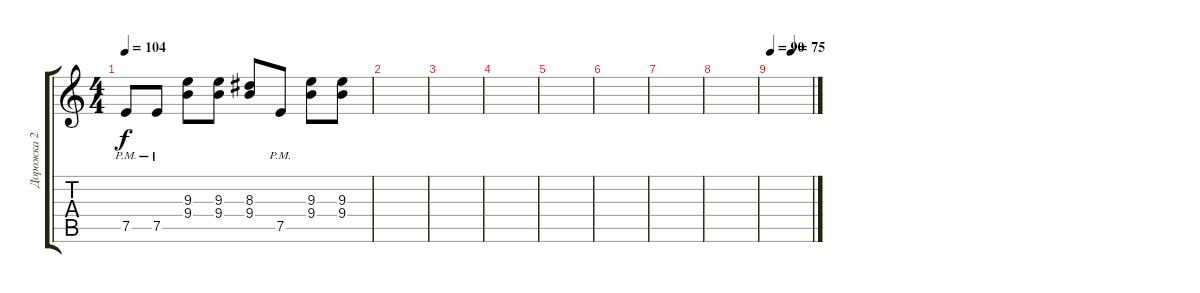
\track ("Дорожка 2" "Дорожка 2") {instrument distortionguitar}
\staff {score tabs}
\tuning (E4 B3 G3 D3 A2 E2) {hide}
\ts (4 4)
\tempo 104
\clef g2
\ks c
7.5{pm}.8{dy f} 7.5{pm}.8 (9.3 9.4).8 (9.3 9.4).8 (8.3 9.4).8 7.5{pm}.8 (9.3 9.4).8 (9.3 9.4).8 |
|
|
|
|
|
|
|
\tempo 90
\tempo (75 0.5)
